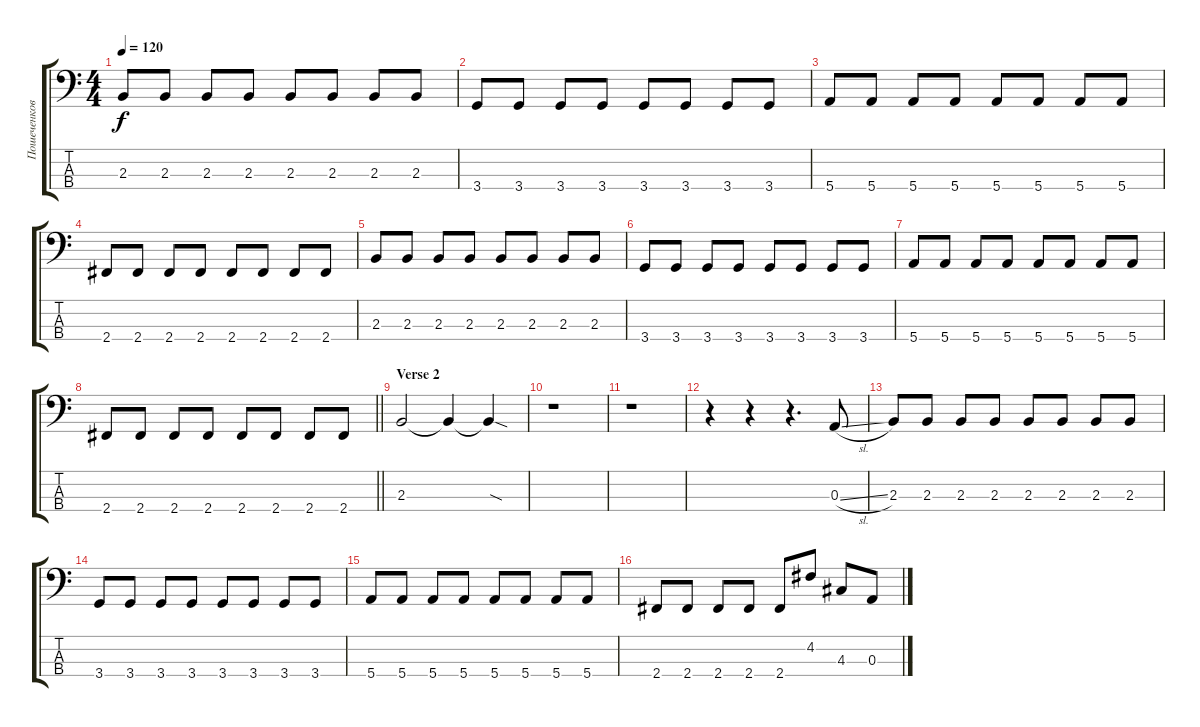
\track ("Пошеченков Роман ( Бас гитара )" "Пошеченков") {instrument electricbassfinger}
\staff {score tabs}
\tuning (G2 D2 A1 E1) {hide}
\ts (4 4)
\tempo 120
\clef f4
\ks c
2.3.8{dy f} 2.3.8 2.3.8 2.3.8 2.3.8 2.3.8 2.3.8 2.3.8 |
3.4.8 3.4.8 3.4.8 3.4.8 3.4.8 3.4.8 3.4.8 3.4.8 |
5.4.8 5.4.8 5.4.8 5.4.8 5.4.8 5.4.8 5.4.8 5.4.8 |
2.4.8 2.4.8 2.4.8 2.4.8 2.4.8 2.4.8 2.4.8 2.4.8 |
2.3.8 2.3.8 2.3.8 2.3.8 2.3.8 2.3.8 2.3.8 2.3.8 |
3.4.8 3.4.8 3.4.8 3.4.8 3.4.8 3.4.8 3.4.8 3.4.8 |
5.4.8 5.4.8 5.4.8 5.4.8 5.4.8 5.4.8 5.4.8 5.4.8 |
\barLineRight lightlight
2.4.8 2.4.8 2.4.8 2.4.8 2.4.8 2.4.8 2.4.8 2.4.8 |
\section ("" "Verse 2")
2.3.2 2.3{t}.4 2.3{sod t}.4 |
r.1 |
r.1 |
r.4 r.4 r.4{d} 0.3{sl}.8 |
2.3.8 2.3.8 2.3.8 2.3.8 2.3.8 2.3.8 2.3.8 2.3.8 |
3.4.8 3.4.8 3.4.8 3.4.8 3.4.8 3.4.8 3.4.8 3.4.8 |
5.4.8 5.4.8 5.4.8 5.4.8 5.4.8 5.4.8 5.4.8 5.4.8 |
2.4.8 2.4.8 2.4.8 2.4.8 2.4.8 4.2.8 4.3.8 0.3.8
